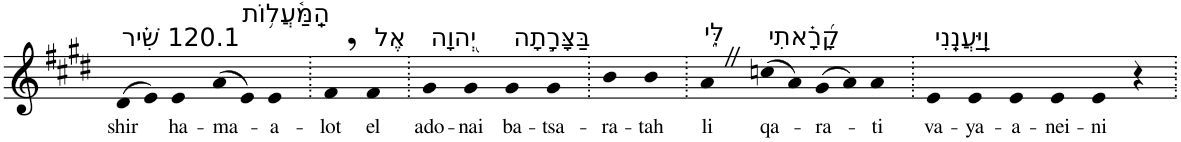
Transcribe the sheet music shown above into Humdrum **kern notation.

**kern	**text
*part1	*part1
*staff1	*staff1
*I"Piano	*
*I'Pno	*
*clefG2	*
*k[f#c#g#d#]	*
*E:	*
=1	=1
!LO:TX:a:t=120.1 שִׁ֗יר	!
!	!LO:LY:b
(>8d#	shir
8e)	.
!LO:TX:a:t=הַֽמַּ֫עֲל֥וֹת	!
!	!LO:LY:b
4e	ha-
!	!LO:LY:b
(>8a	-ma-
8e)	.
!	!LO:LY:b
4e	-a-
=2.	=2.
!	!LO:LY:b
4f#,	-lot
!LO:TX:a:t=אֶל	!
!	!LO:LY:b
4f#	el
=3.	=3.
!LO:TX:a:t=יְ֭הוָה	!
!	!LO:LY:b
4g#	ado-
!	!LO:LY:b
4g#	-nai
!LO:TX:a:t=בַּצָּרָ֣תָה	!
!	!LO:LY:b
4g#	ba-
!	!LO:LY:b
4g#	-tsa-
=4.	=4.
!	!LO:LY:b
4b	-ra-
!	!LO:LY:b
4b	-tah
=5.	=5.
!LO:TX:a:t=לִּ֑י	!
!	!LO:LY:b
4aZ	li
!LO:TX:a:t=קָ֝רָ֗אתִי	!
!	!LO:LY:b
(>8ccn	qa-
8a)	.
!	!LO:LY:b
(>8g#	-ra-
8a)	.
!	!LO:LY:b
4a	-ti
=6.	=6.
!LO:TX:a:t=וַֽיַּעֲנֵֽנִי	!
!	!LO:LY:b
4e	va-
!	!LO:LY:b
4e	-ya-
!	!LO:LY:b
4e	-a-
!	!LO:LY:b
4e	-nei-
!	!LO:LY:b
4e	-ni
4r	.
=.	=.
*-	*-
